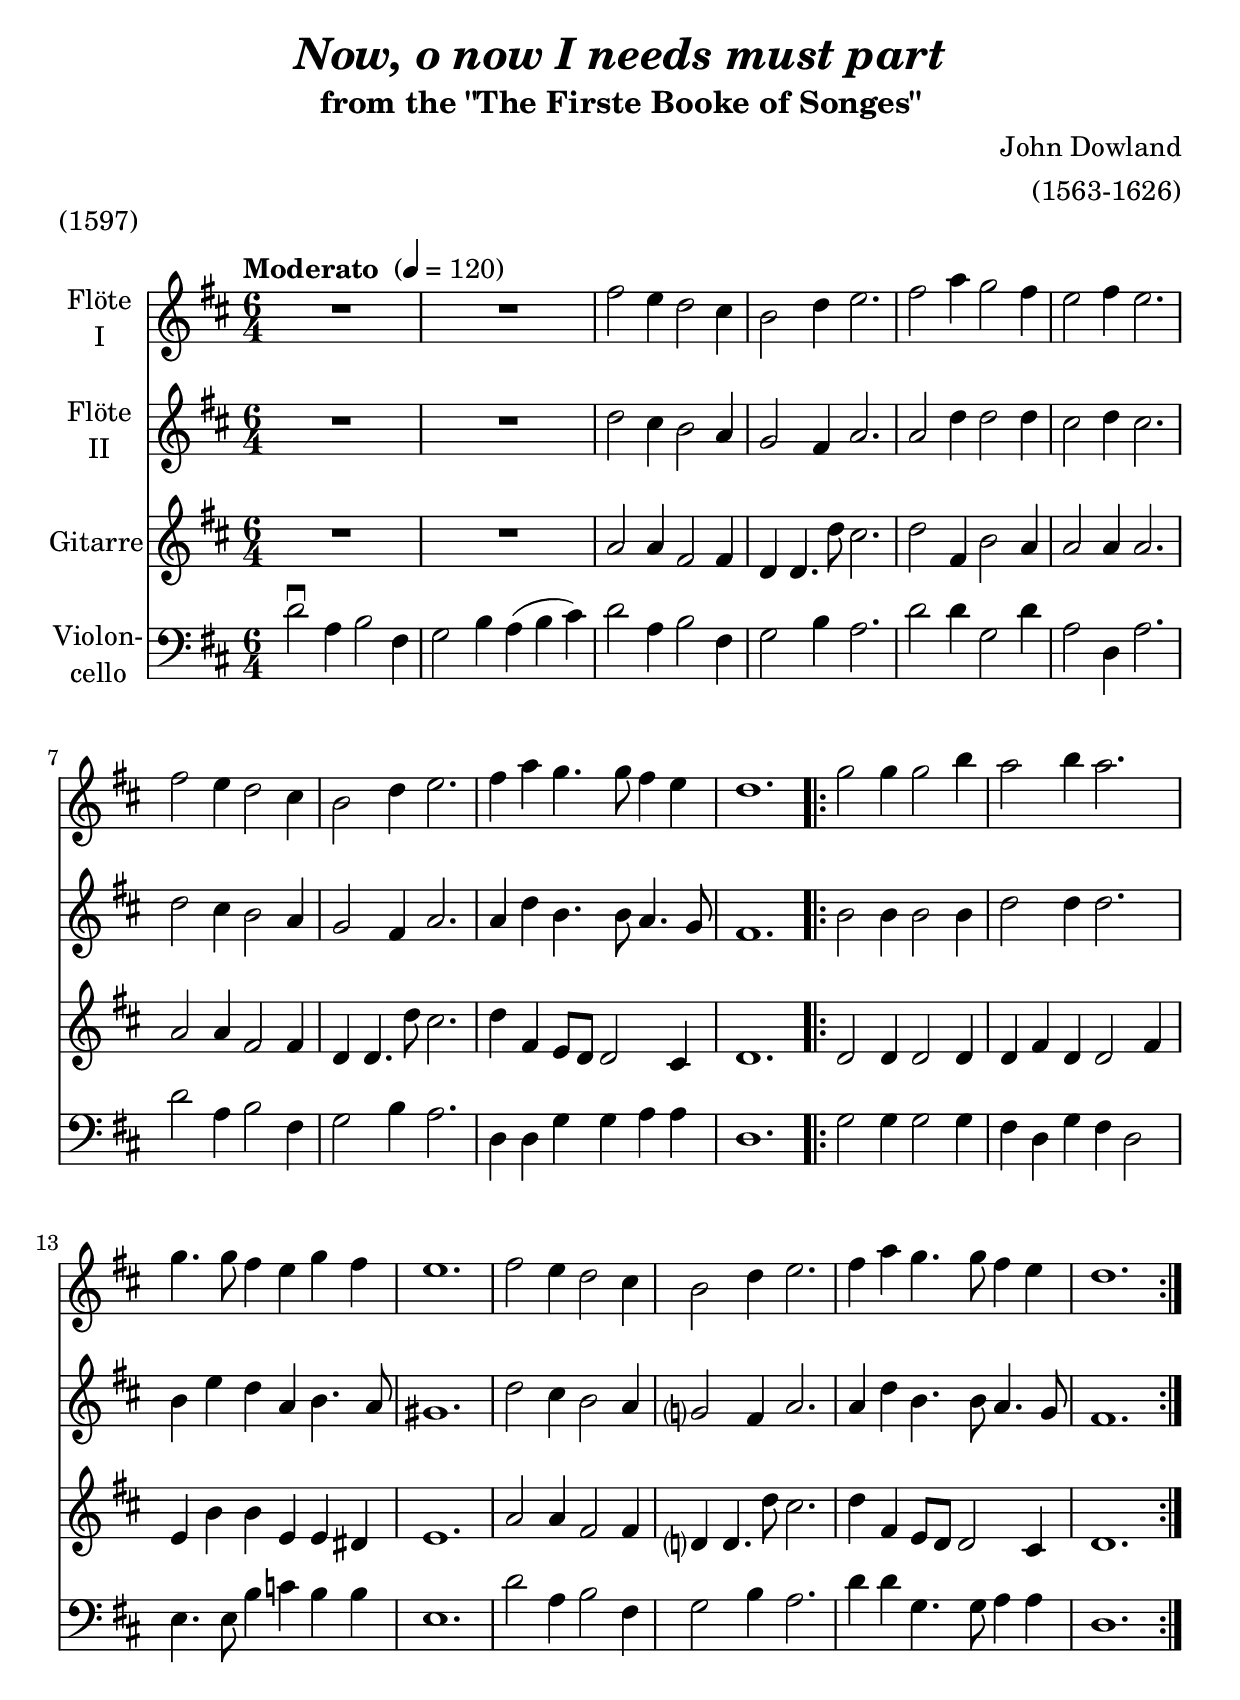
\version "2.18.2"
\include "deutsch.ly"

#(set-global-staff-size 24)

\header {
  title     = \markup \bold \italic "Now, o now I needs must part"
  subtitle  = "from the \"The Firste Booke of Songes\""
  composer  = "John Dowland"
  arranger  = "(1563-1626)"
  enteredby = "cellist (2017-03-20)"
  piece     = "(1597)"
}

voiceconsts = {
 \key g \major
 \clef "treble"
 %\numericTimeSignature
 \compressFullBarRests
 \time 6/4
  \set tupletSpannerDuration = #(ly:make-moment 1 4)
  % Set default beaming for all staves
%  \set Timing.beamExceptions = #'()
%  \set Timing.baseMoment     = #(ly:make-moment 1 4)
%  \set Timing.beatStructure  = #'(1 1)
 \tempo "Moderato " 4=120
}

mifl = "flute"
migt = "acoustic guitar (nylon)"
%mist = "string ensemble 1"
mist = "clarinet"
miba = "bassoon"
%mikl = "acoustic grand"

va = \relative c'' {
  \voiceconsts

  R1.*2
  h2 a4 g2 fis4
  e2 g4 a2.
  h2 d4 c2 h4
  a2 h4 a2.

  h2 a4 g2 fis4
  e2 g4 a2.
  h4 d c4. c8 h4 a
  g1.
  \repeat volta 2 {
    c2 c4 c2 e4
    d2 e4 d2.

    c4. c8 h4 a c h
    a1.
    h2 a4 g2 fis4
    e2 g4 a2.
    h4 d c4. c8 h4 a
    g1.
  }
}

vb = \relative c'' {
  \voiceconsts

  R1.*2
  g2 fis4 e2 d4
  c2 h4 d2.
  d2 g4 g2 g4
  fis2 g4 fis2.

  g2 fis4 e2 d4
  c2 h4 d2.
  d4 g e4. e8 d4. c8
  h1.
  \repeat volta 2 {
    e2 e4 e2 e4
    g2 g4 g2.

    e4 a g d e4. d8
    cis1.
    g'2 fis4 e2 d4
    c?2 h4 d2.
    d4 g e4. e8 d4. c8
    h1.
  }
}

vc = \relative c' {
  \voiceconsts
  
  R1.*2
  d2 d4
  h2 h4
  g g4. g'8 fis2.
  g2 h,4 e2 d4
  d2 d4 d2.

  d2 d4 h2 h4
  g g4. g'8 fis2.
  g4 h, a8 g g2 fis4
  g1.
  \repeat volta 2 {
    g2 g4 g2 g4
    g h g g2 h4

    a e' e a, a gis
    a1.
    d2 d4 h2 h4
    g? g4. g'8 fis2.
    g4 h, a8 g g2 fis4
    g1.
  }
}

vd = \relative c' {
  \voiceconsts
  \clef "bass"
  
  g2\downbow d4 e2 h4
  c2 e4 d( e fis)
  g2 d4 e2 h4
  c2 e4
  d2.
  g2 g4 c,2 g'4
  d2 g,4 d'2.

  g2 d4 e2 h4
  c2 e4 d2.
  g,4 g c c d d
  g,1.
  \repeat volta 2 {
    c2 c4 c2 c4
    h g c h g2

    a4. a8 e'4 f e e
    a,1.
    g'2 d4 e2 h4
    c2 e4 d2.
    g4 g c,4. c8 d4 d
    g,1.
  }
}


music = <<
      \new Staff {
        \set Staff.midiInstrument = \mifl
        \set Staff.instrumentName = \markup \center-column { "Flöte" "I" }
        \transpose g d' { \va }
      }

      \new Staff {
        \set Staff.midiInstrument = \mifl
        \set Staff.instrumentName = \markup \center-column { "Flöte" "II" }
        \transpose g d' { \vb }
      }

      \new Staff {
        \set Staff.midiInstrument = \migt
        \set Staff.instrumentName = \markup \center-column { "Gitarre" }
        \transpose g d' { \vc }
      }

      \new Staff {
        \set Staff.midiInstrument = \miba
        \set Staff.instrumentName = \markup \center-column { "Violon-" "cello" }
        \transpose g d' { \vd }
      }
>>

\book {
  \score {
   \music
    \layout {}
  }

  \score {
    \unfoldRepeats \music

    \midi {
      \context {
        \Score
      }
    }
  }
}
